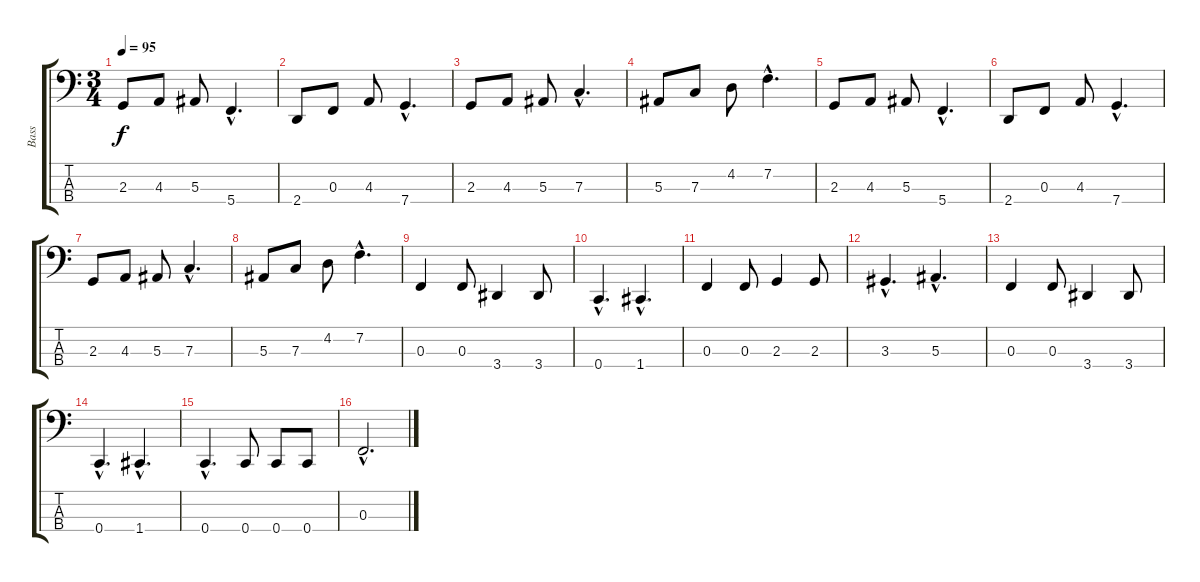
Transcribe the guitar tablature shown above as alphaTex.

\track ("Bass" "Bass") {instrument electricbasspick}
\staff {score tabs}
\tuning (Eb2 Bb1 F1 C1) {hide}
\ts (3 4)
\tempo 95
\clef f4
\ks c
2.3.8{dy f} 4.3.8 5.3.8 5.4{hac}.4{d} |
2.4.8 0.3.8 4.3.8 7.4{hac}.4{d} |
2.3.8 4.3.8 5.3.8 7.3{hac}.4{d} |
5.3.8 7.3.8 4.2.8 7.2{hac}.4{d} |
2.3.8 4.3.8 5.3.8 5.4{hac}.4{d} |
2.4.8 0.3.8 4.3.8 7.4{hac}.4{d} |
2.3.8 4.3.8 5.3.8 7.3{hac}.4{d} |
5.3.8 7.3.8 4.2.8 7.2{hac}.4{d} |
0.3.4 0.3.8 3.4.4 3.4.8 |
0.4{hac}.4{d} 1.4{hac}.4{d} |
0.3.4 0.3.8 2.3.4 2.3.8 |
3.3{hac}.4{d} 5.3{hac}.4{d} |
0.3.4 0.3.8 3.4.4 3.4.8 |
0.4{hac}.4{d} 1.4{hac}.4{d} |
0.4{hac}.4{d} 0.4.8 0.4.8 0.4.8 |
0.3{hac}.2{d}
